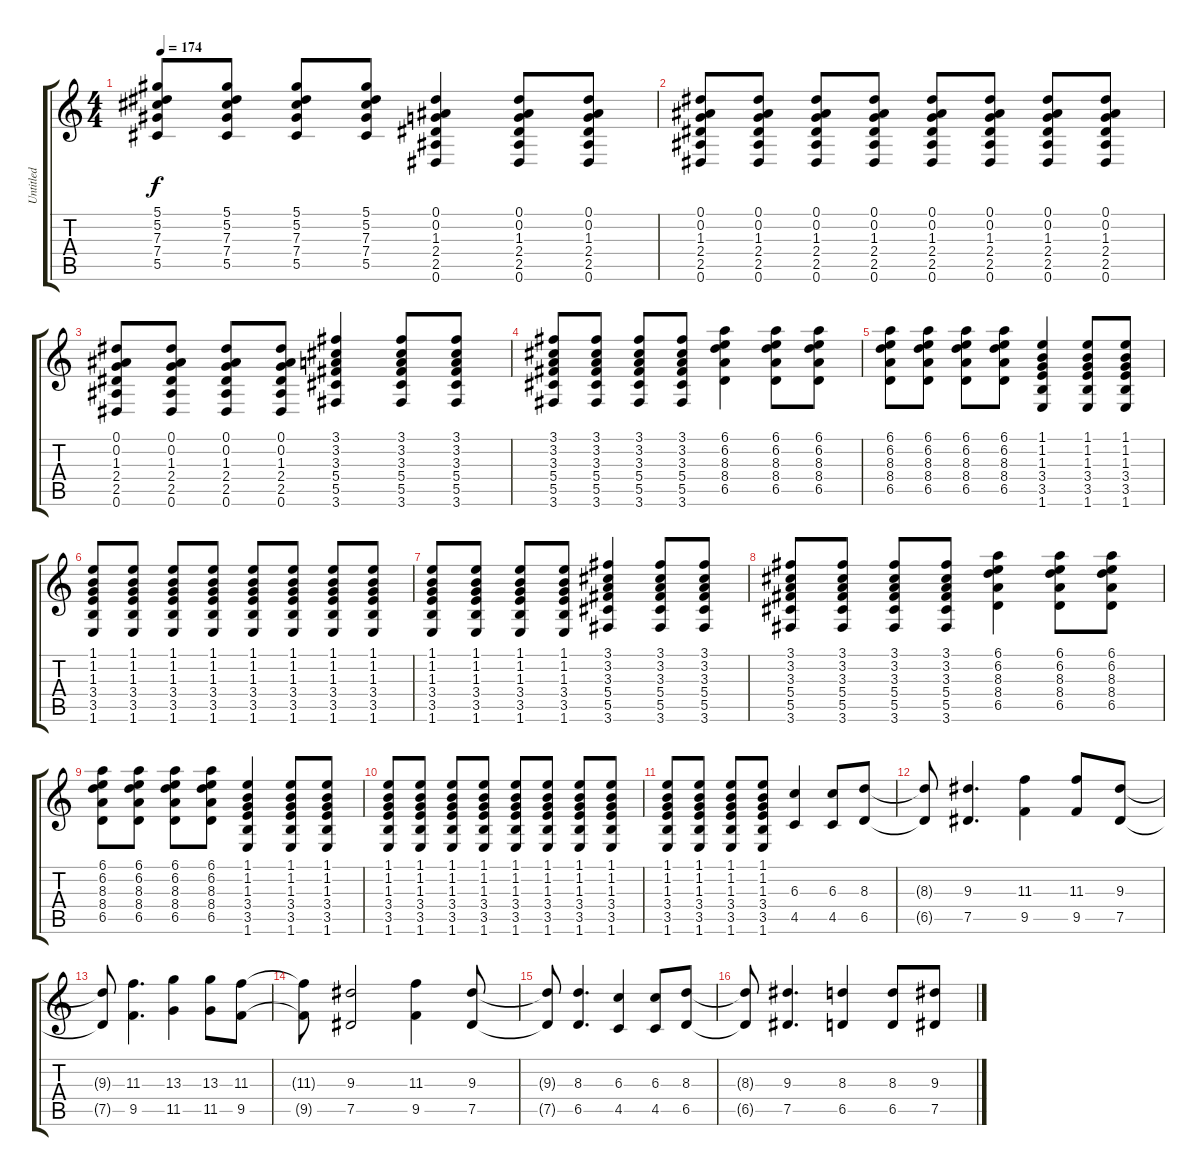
\track ("Untitled" "Untitled") {instrument overdrivenguitar}
\staff {score tabs}
\tuning (Eb4 Bb3 Gb3 Db3 Ab2 Eb2) {hide}
\ts (4 4)
\tempo 174
\clef g2
\ks c
(5.1 5.2 7.3 7.4 5.5).8{dy f} (5.1 5.2 7.3 7.4 5.5).8 (5.1 5.2 7.3 7.4 5.5).8 (5.1 5.2 7.3 7.4 5.5).8 (0.1 0.2 1.3 2.4 2.5 0.6).4 (0.1 0.2 1.3 2.4 2.5 0.6).8 (0.1 0.2 1.3 2.4 2.5 0.6).8 |
(0.1 0.2 1.3 2.4 2.5 0.6).8 (0.1 0.2 1.3 2.4 2.5 0.6).8 (0.1 0.2 1.3 2.4 2.5 0.6).8 (0.1 0.2 1.3 2.4 2.5 0.6).8 (0.1 0.2 1.3 2.4 2.5 0.6).8 (0.1 0.2 1.3 2.4 2.5 0.6).8 (0.1 0.2 1.3 2.4 2.5 0.6).8 (0.1 0.2 1.3 2.4 2.5 0.6).8 |
(0.1 0.2 1.3 2.4 2.5 0.6).8 (0.1 0.2 1.3 2.4 2.5 0.6).8 (0.1 0.2 1.3 2.4 2.5 0.6).8 (0.1 0.2 1.3 2.4 2.5 0.6).8 (3.1 3.2 3.3 5.4 5.5 3.6).4 (3.1 3.2 3.3 5.4 5.5 3.6).8 (3.1 3.2 3.3 5.4 5.5 3.6).8 |
(3.1 3.2 3.3 5.4 5.5 3.6).8 (3.1 3.2 3.3 5.4 5.5 3.6).8 (3.1 3.2 3.3 5.4 5.5 3.6).8 (3.1 3.2 3.3 5.4 5.5 3.6).8 (6.1 6.2 8.3 8.4 6.5).4 (6.1 6.2 8.3 8.4 6.5).8 (6.1 6.2 8.3 8.4 6.5).8 |
(6.1 6.2 8.3 8.4 6.5).8 (6.1 6.2 8.3 8.4 6.5).8 (6.1 6.2 8.3 8.4 6.5).8 (6.1 6.2 8.3 8.4 6.5).8 (1.1 1.2 1.3 3.4 3.5 1.6).4 (1.1 1.2 1.3 3.4 3.5 1.6).8 (1.1 1.2 1.3 3.4 3.5 1.6).8 |
(1.1 1.2 1.3 3.4 3.5 1.6).8 (1.1 1.2 1.3 3.4 3.5 1.6).8 (1.1 1.2 1.3 3.4 3.5 1.6).8 (1.1 1.2 1.3 3.4 3.5 1.6).8 (1.1 1.2 1.3 3.4 3.5 1.6).8 (1.1 1.2 1.3 3.4 3.5 1.6).8 (1.1 1.2 1.3 3.4 3.5 1.6).8 (1.1 1.2 1.3 3.4 3.5 1.6).8 |
(1.1 1.2 1.3 3.4 3.5 1.6).8 (1.1 1.2 1.3 3.4 3.5 1.6).8 (1.1 1.2 1.3 3.4 3.5 1.6).8 (1.1 1.2 1.3 3.4 3.5 1.6).8 (3.1 3.2 3.3 5.4 5.5 3.6).4 (3.1 3.2 3.3 5.4 5.5 3.6).8 (3.1 3.2 3.3 5.4 5.5 3.6).8 |
(3.1 3.2 3.3 5.4 5.5 3.6).8 (3.1 3.2 3.3 5.4 5.5 3.6).8 (3.1 3.2 3.3 5.4 5.5 3.6).8 (3.1 3.2 3.3 5.4 5.5 3.6).8 (6.1 6.2 8.3 8.4 6.5).4 (6.1 6.2 8.3 8.4 6.5).8 (6.1 6.2 8.3 8.4 6.5).8 |
(6.1 6.2 8.3 8.4 6.5).8 (6.1 6.2 8.3 8.4 6.5).8 (6.1 6.2 8.3 8.4 6.5).8 (6.1 6.2 8.3 8.4 6.5).8 (1.1 1.2 1.3 3.4 3.5 1.6).4 (1.1 1.2 1.3 3.4 3.5 1.6).8 (1.1 1.2 1.3 3.4 3.5 1.6).8 |
(1.1 1.2 1.3 3.4 3.5 1.6).8 (1.1 1.2 1.3 3.4 3.5 1.6).8 (1.1 1.2 1.3 3.4 3.5 1.6).8 (1.1 1.2 1.3 3.4 3.5 1.6).8 (1.1 1.2 1.3 3.4 3.5 1.6).8 (1.1 1.2 1.3 3.4 3.5 1.6).8 (1.1 1.2 1.3 3.4 3.5 1.6).8 (1.1 1.2 1.3 3.4 3.5 1.6).8 |
(1.1 1.2 1.3 3.4 3.5 1.6).8 (1.1 1.2 1.3 3.4 3.5 1.6).8 (1.1 1.2 1.3 3.4 3.5 1.6).8 (1.1 1.2 1.3 3.4 3.5 1.6).8 (6.3 4.5).4 (6.3 4.5).8 (8.3 6.5).8 |
(8.3{t} 6.5{t}).8 (9.3 7.5).4{d} (11.3 9.5).4 (11.3 9.5).8 (9.3 7.5).8 |
(9.3{t} 7.5{t}).8 (11.3 9.5).4{d} (13.3 11.5).4 (13.3 11.5).8 (11.3 9.5).8 |
(11.3{t} 9.5{t}).8 (9.3 7.5).2 (11.3 9.5).4 (9.3 7.5).8 |
(9.3{t} 7.5{t}).8 (8.3 6.5).4{d} (6.3 4.5).4 (6.3 4.5).8 (8.3 6.5).8 |
(8.3{t} 6.5{t}).8 (9.3 7.5).4{d} (8.3 6.5).4 (8.3 6.5).8 (9.3 7.5).8
